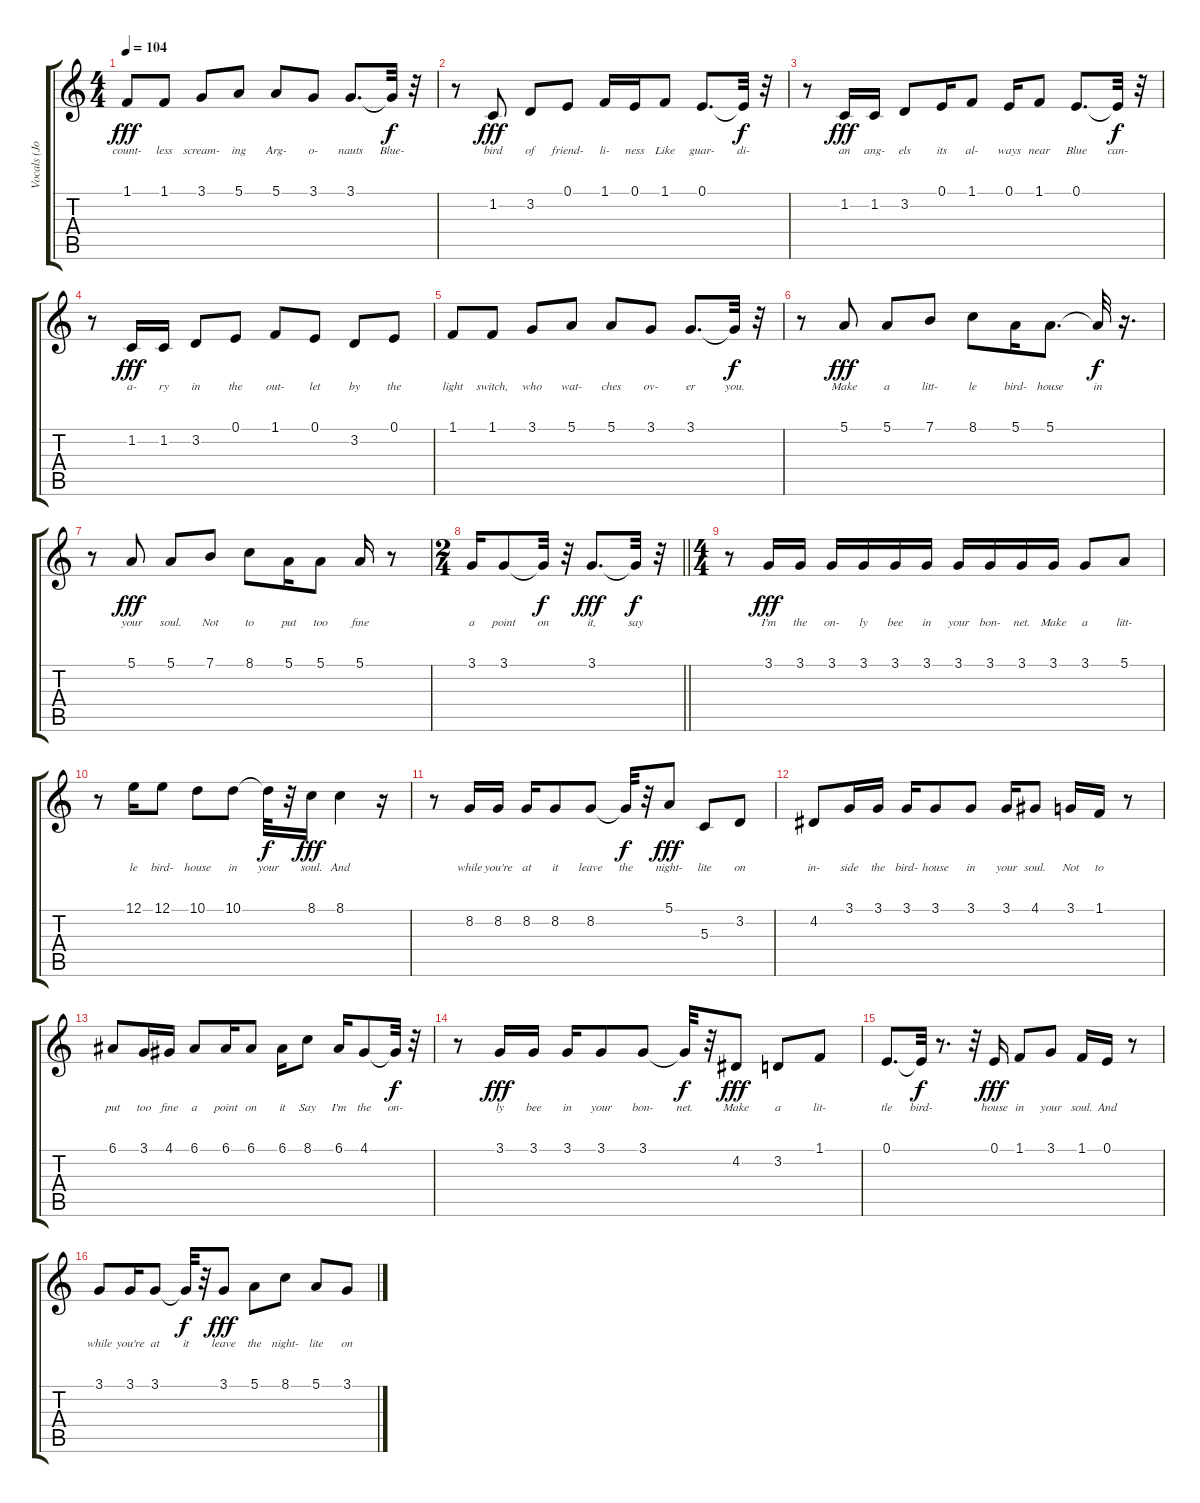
\track ("Vocals (John Linnell)" "Vocals (Jo") {instrument synthvoice}
\staff {score tabs}
\tuning (E4 B3 G3 D3 A2 E2) {hide}
\ts (4 4)
\tempo 104
\clef g2
\ks c
1.1.8{lyrics (0 "count-") lyrics (1 "") lyrics (2 "") lyrics (3 "") lyrics (4 "") dy fff} 1.1.8{lyrics (0 "less") lyrics (1 "") lyrics (2 "") lyrics (3 "") lyrics (4 "")} 3.1.8{lyrics (0 "scream-") lyrics (1 "") lyrics (2 "") lyrics (3 "") lyrics (4 "")} 5.1.8{lyrics (0 "ing") lyrics (1 "") lyrics (2 "") lyrics (3 "") lyrics (4 "")} 5.1.8{lyrics (0 "Arg-") lyrics (1 "") lyrics (2 "") lyrics (3 "") lyrics (4 "")} 3.1.8{lyrics (0 "o-") lyrics (1 "") lyrics (2 "") lyrics (3 "") lyrics (4 "")} 3.1.8{d lyrics (0 "nauts") lyrics (1 "") lyrics (2 "") lyrics (3 "") lyrics (4 "")} 3.1{t}.32{lyrics (0 "Blue-") lyrics (1 "") lyrics (2 "") lyrics (3 "") lyrics (4 "") dy f} r.32 |
r.8 1.2.8{lyrics (0 "bird") lyrics (1 "") lyrics (2 "") lyrics (3 "") lyrics (4 "") dy fff} 3.2.8{lyrics (0 "of") lyrics (1 "") lyrics (2 "") lyrics (3 "") lyrics (4 "")} 0.1.8{lyrics (0 "friend-") lyrics (1 "") lyrics (2 "") lyrics (3 "") lyrics (4 "")} 1.1.16{lyrics (0 "li-") lyrics (1 "") lyrics (2 "") lyrics (3 "") lyrics (4 "")} 0.1.16{lyrics (0 "ness") lyrics (1 "") lyrics (2 "") lyrics (3 "") lyrics (4 "")} 1.1.8{lyrics (0 "Like") lyrics (1 "") lyrics (2 "") lyrics (3 "") lyrics (4 "")} 0.1.8{d lyrics (0 "guar-") lyrics (1 "") lyrics (2 "") lyrics (3 "") lyrics (4 "")} 0.1{t}.32{lyrics (0 "di-") lyrics (1 "") lyrics (2 "") lyrics (3 "") lyrics (4 "") dy f} r.32 |
r.8 1.2.16{lyrics (0 "an") lyrics (1 "") lyrics (2 "") lyrics (3 "") lyrics (4 "") dy fff} 1.2.16{lyrics (0 "ang-") lyrics (1 "") lyrics (2 "") lyrics (3 "") lyrics (4 "")} 3.2.8{lyrics (0 "els") lyrics (1 "") lyrics (2 "") lyrics (3 "") lyrics (4 "")} 0.1.16{lyrics (0 "its") lyrics (1 "") lyrics (2 "") lyrics (3 "") lyrics (4 "")} 1.1.8{lyrics (0 "al-") lyrics (1 "") lyrics (2 "") lyrics (3 "") lyrics (4 "")} 0.1.16{lyrics (0 "ways") lyrics (1 "") lyrics (2 "") lyrics (3 "") lyrics (4 "")} 1.1.8{lyrics (0 "near") lyrics (1 "") lyrics (2 "") lyrics (3 "") lyrics (4 "")} 0.1.8{d lyrics (0 "Blue") lyrics (1 "") lyrics (2 "") lyrics (3 "") lyrics (4 "")} 0.1{t}.32{lyrics (0 "can-") lyrics (1 "") lyrics (2 "") lyrics (3 "") lyrics (4 "") dy f} r.32 |
r.8 1.2.16{lyrics (0 "a-") lyrics (1 "") lyrics (2 "") lyrics (3 "") lyrics (4 "") dy fff} 1.2.16{lyrics (0 "ry") lyrics (1 "") lyrics (2 "") lyrics (3 "") lyrics (4 "")} 3.2.8{lyrics (0 "in") lyrics (1 "") lyrics (2 "") lyrics (3 "") lyrics (4 "")} 0.1.8{lyrics (0 "the") lyrics (1 "") lyrics (2 "") lyrics (3 "") lyrics (4 "")} 1.1.8{lyrics (0 "out-") lyrics (1 "") lyrics (2 "") lyrics (3 "") lyrics (4 "")} 0.1.8{lyrics (0 "let") lyrics (1 "") lyrics (2 "") lyrics (3 "") lyrics (4 "")} 3.2.8{lyrics (0 "by") lyrics (1 "") lyrics (2 "") lyrics (3 "") lyrics (4 "")} 0.1.8{lyrics (0 "the") lyrics (1 "") lyrics (2 "") lyrics (3 "") lyrics (4 "")} |
1.1.8{lyrics (0 "light") lyrics (1 "") lyrics (2 "") lyrics (3 "") lyrics (4 "")} 1.1.8{lyrics (0 "switch,") lyrics (1 "") lyrics (2 "") lyrics (3 "") lyrics (4 "")} 3.1.8{lyrics (0 "who") lyrics (1 "") lyrics (2 "") lyrics (3 "") lyrics (4 "")} 5.1.8{lyrics (0 "wat-") lyrics (1 "") lyrics (2 "") lyrics (3 "") lyrics (4 "")} 5.1.8{lyrics (0 "ches") lyrics (1 "") lyrics (2 "") lyrics (3 "") lyrics (4 "")} 3.1.8{lyrics (0 "ov-") lyrics (1 "") lyrics (2 "") lyrics (3 "") lyrics (4 "")} 3.1.8{d lyrics (0 "er") lyrics (1 "") lyrics (2 "") lyrics (3 "") lyrics (4 "")} 3.1{t}.32{lyrics (0 "you.") lyrics (1 "") lyrics (2 "") lyrics (3 "") lyrics (4 "") dy f} r.32 |
r.8 5.1.8{lyrics (0 "Make") lyrics (1 "") lyrics (2 "") lyrics (3 "") lyrics (4 "") dy fff} 5.1.8{lyrics (0 "a") lyrics (1 "") lyrics (2 "") lyrics (3 "") lyrics (4 "")} 7.1.8{lyrics (0 "litt-") lyrics (1 "") lyrics (2 "") lyrics (3 "") lyrics (4 "")} 8.1.8{lyrics (0 "le") lyrics (1 "") lyrics (2 "") lyrics (3 "") lyrics (4 "")} 5.1.16{lyrics (0 "bird-") lyrics (1 "") lyrics (2 "") lyrics (3 "") lyrics (4 "")} 5.1.8{d lyrics (0 "house") lyrics (1 "") lyrics (2 "") lyrics (3 "") lyrics (4 "")} 5.1{t}.32{lyrics (0 "in") lyrics (1 "") lyrics (2 "") lyrics (3 "") lyrics (4 "") dy f} r.16{d} |
r.8 5.1.8{lyrics (0 "your") lyrics (1 "") lyrics (2 "") lyrics (3 "") lyrics (4 "") dy fff} 5.1.8{lyrics (0 "soul.") lyrics (1 "") lyrics (2 "") lyrics (3 "") lyrics (4 "")} 7.1.8{lyrics (0 "Not") lyrics (1 "") lyrics (2 "") lyrics (3 "") lyrics (4 "")} 8.1.8{lyrics (0 "to") lyrics (1 "") lyrics (2 "") lyrics (3 "") lyrics (4 "")} 5.1.16{lyrics (0 "put") lyrics (1 "") lyrics (2 "") lyrics (3 "") lyrics (4 "")} 5.1.8{lyrics (0 "too") lyrics (1 "") lyrics (2 "") lyrics (3 "") lyrics (4 "")} 5.1.16{lyrics (0 "fine") lyrics (1 "") lyrics (2 "") lyrics (3 "") lyrics (4 "")} r.8 |
\ts (2 4)
\barLineRight lightlight
3.1.16{lyrics (0 "a") lyrics (1 "") lyrics (2 "") lyrics (3 "") lyrics (4 "")} 3.1.8{lyrics (0 "point") lyrics (1 "") lyrics (2 "") lyrics (3 "") lyrics (4 "")} 3.1{t}.32{lyrics (0 "on") lyrics (1 "") lyrics (2 "") lyrics (3 "") lyrics (4 "") dy f} r.32 3.1.8{d lyrics (0 "it,") lyrics (1 "") lyrics (2 "") lyrics (3 "") lyrics (4 "") dy fff} 3.1{t}.32{lyrics (0 "say") lyrics (1 "") lyrics (2 "") lyrics (3 "") lyrics (4 "") dy f} r.32 |
\ts (4 4)
r.8 3.1.16{lyrics (0 "I'm") lyrics (1 "") lyrics (2 "") lyrics (3 "") lyrics (4 "") dy fff} 3.1.16{lyrics (0 "the") lyrics (1 "") lyrics (2 "") lyrics (3 "") lyrics (4 "")} 3.1.16{lyrics (0 "on-") lyrics (1 "") lyrics (2 "") lyrics (3 "") lyrics (4 "")} 3.1.16{lyrics (0 "ly") lyrics (1 "") lyrics (2 "") lyrics (3 "") lyrics (4 "")} 3.1.16{lyrics (0 "bee") lyrics (1 "") lyrics (2 "") lyrics (3 "") lyrics (4 "")} 3.1.16{lyrics (0 "in") lyrics (1 "") lyrics (2 "") lyrics (3 "") lyrics (4 "")} 3.1.16{lyrics (0 "your") lyrics (1 "") lyrics (2 "") lyrics (3 "") lyrics (4 "")} 3.1.16{lyrics (0 "bon-") lyrics (1 "") lyrics (2 "") lyrics (3 "") lyrics (4 "")} 3.1.16{lyrics (0 "net.") lyrics (1 "") lyrics (2 "") lyrics (3 "") lyrics (4 "")} 3.1.16{lyrics (0 "Make") lyrics (1 "") lyrics (2 "") lyrics (3 "") lyrics (4 "")} 3.1.8{lyrics (0 "a") lyrics (1 "") lyrics (2 "") lyrics (3 "") lyrics (4 "")} 5.1.8{lyrics (0 "litt-") lyrics (1 "") lyrics (2 "") lyrics (3 "") lyrics (4 "")} |
r.8 12.1.16{lyrics (0 "le") lyrics (1 "") lyrics (2 "") lyrics (3 "") lyrics (4 "")} 12.1.8{lyrics (0 "bird-") lyrics (1 "") lyrics (2 "") lyrics (3 "") lyrics (4 "")} 10.1.8{lyrics (0 "house") lyrics (1 "") lyrics (2 "") lyrics (3 "") lyrics (4 "")} 10.1.8{lyrics (0 "in") lyrics (1 "") lyrics (2 "") lyrics (3 "") lyrics (4 "")} 10.1{t}.32{lyrics (0 "your") lyrics (1 "") lyrics (2 "") lyrics (3 "") lyrics (4 "") dy f} r.32 8.1.16{lyrics (0 "soul.") lyrics (1 "") lyrics (2 "") lyrics (3 "") lyrics (4 "") dy fff} 8.1.4{lyrics (0 "And") lyrics (1 "") lyrics (2 "") lyrics (3 "") lyrics (4 "")} r.16 |
r.8 8.2.16{lyrics (0 "while") lyrics (1 "") lyrics (2 "") lyrics (3 "") lyrics (4 "")} 8.2.16{lyrics (0 "you're") lyrics (1 "") lyrics (2 "") lyrics (3 "") lyrics (4 "")} 8.2.16{lyrics (0 "at") lyrics (1 "") lyrics (2 "") lyrics (3 "") lyrics (4 "")} 8.2.8{lyrics (0 "it") lyrics (1 "") lyrics (2 "") lyrics (3 "") lyrics (4 "")} 8.2.8{lyrics (0 "leave") lyrics (1 "") lyrics (2 "") lyrics (3 "") lyrics (4 "")} 8.2{t}.32{lyrics (0 "the") lyrics (1 "") lyrics (2 "") lyrics (3 "") lyrics (4 "") dy f} r.32 5.1.8{lyrics (0 "night-") lyrics (1 "") lyrics (2 "") lyrics (3 "") lyrics (4 "") dy fff} 5.3.8{lyrics (0 "lite") lyrics (1 "") lyrics (2 "") lyrics (3 "") lyrics (4 "")} 3.2.8{lyrics (0 "on") lyrics (1 "") lyrics (2 "") lyrics (3 "") lyrics (4 "")} |
4.2.8{lyrics (0 "in-") lyrics (1 "") lyrics (2 "") lyrics (3 "") lyrics (4 "")} 3.1.16{lyrics (0 "side") lyrics (1 "") lyrics (2 "") lyrics (3 "") lyrics (4 "")} 3.1.16{lyrics (0 "the") lyrics (1 "") lyrics (2 "") lyrics (3 "") lyrics (4 "")} 3.1.16{lyrics (0 "bird-") lyrics (1 "") lyrics (2 "") lyrics (3 "") lyrics (4 "")} 3.1.8{lyrics (0 "house") lyrics (1 "") lyrics (2 "") lyrics (3 "") lyrics (4 "")} 3.1.8{lyrics (0 "in") lyrics (1 "") lyrics (2 "") lyrics (3 "") lyrics (4 "")} 3.1.16{lyrics (0 "your") lyrics (1 "") lyrics (2 "") lyrics (3 "") lyrics (4 "")} 4.1.8{lyrics (0 "soul.") lyrics (1 "") lyrics (2 "") lyrics (3 "") lyrics (4 "")} 3.1.16{lyrics (0 "Not") lyrics (1 "") lyrics (2 "") lyrics (3 "") lyrics (4 "")} 1.1.16{lyrics (0 "to") lyrics (1 "") lyrics (2 "") lyrics (3 "") lyrics (4 "")} r.8 |
6.1.8{lyrics (0 "put") lyrics (1 "") lyrics (2 "") lyrics (3 "") lyrics (4 "")} 3.1.16{lyrics (0 "too") lyrics (1 "") lyrics (2 "") lyrics (3 "") lyrics (4 "")} 4.1.16{lyrics (0 "fine") lyrics (1 "") lyrics (2 "") lyrics (3 "") lyrics (4 "")} 6.1.8{lyrics (0 "a") lyrics (1 "") lyrics (2 "") lyrics (3 "") lyrics (4 "")} 6.1.16{lyrics (0 "point") lyrics (1 "") lyrics (2 "") lyrics (3 "") lyrics (4 "")} 6.1.8{lyrics (0 "on") lyrics (1 "") lyrics (2 "") lyrics (3 "") lyrics (4 "")} 6.1.16{lyrics (0 "it") lyrics (1 "") lyrics (2 "") lyrics (3 "") lyrics (4 "")} 8.1.8{lyrics (0 "Say") lyrics (1 "") lyrics (2 "") lyrics (3 "") lyrics (4 "")} 6.1.16{lyrics (0 "I'm") lyrics (1 "") lyrics (2 "") lyrics (3 "") lyrics (4 "")} 4.1.8{lyrics (0 "the") lyrics (1 "") lyrics (2 "") lyrics (3 "") lyrics (4 "")} 4.1{t}.32{lyrics (0 "on-") lyrics (1 "") lyrics (2 "") lyrics (3 "") lyrics (4 "") dy f} r.32 |
r.8 3.1.16{lyrics (0 "ly") lyrics (1 "") lyrics (2 "") lyrics (3 "") lyrics (4 "") dy fff} 3.1.16{lyrics (0 "bee") lyrics (1 "") lyrics (2 "") lyrics (3 "") lyrics (4 "")} 3.1.16{lyrics (0 "in") lyrics (1 "") lyrics (2 "") lyrics (3 "") lyrics (4 "")} 3.1.8{lyrics (0 "your") lyrics (1 "") lyrics (2 "") lyrics (3 "") lyrics (4 "")} 3.1.8{lyrics (0 "bon-") lyrics (1 "") lyrics (2 "") lyrics (3 "") lyrics (4 "")} 3.1{t}.32{lyrics (0 "net.") lyrics (1 "") lyrics (2 "") lyrics (3 "") lyrics (4 "") dy f} r.32 4.2.8{lyrics (0 "Make") lyrics (1 "") lyrics (2 "") lyrics (3 "") lyrics (4 "") dy fff} 3.2.8{lyrics (0 "a") lyrics (1 "") lyrics (2 "") lyrics (3 "") lyrics (4 "")} 1.1.8{lyrics (0 "lit-") lyrics (1 "") lyrics (2 "") lyrics (3 "") lyrics (4 "")} |
0.1.8{d lyrics (0 "tle") lyrics (1 "") lyrics (2 "") lyrics (3 "") lyrics (4 "")} 0.1{t}.32{lyrics (0 "bird-") lyrics (1 "") lyrics (2 "") lyrics (3 "") lyrics (4 "") dy f} r.8{d} r.32 0.1.16{lyrics (0 "house") lyrics (1 "") lyrics (2 "") lyrics (3 "") lyrics (4 "") dy fff} 1.1.8{lyrics (0 "in") lyrics (1 "") lyrics (2 "") lyrics (3 "") lyrics (4 "")} 3.1.8{lyrics (0 "your") lyrics (1 "") lyrics (2 "") lyrics (3 "") lyrics (4 "")} 1.1.16{lyrics (0 "soul.") lyrics (1 "") lyrics (2 "") lyrics (3 "") lyrics (4 "")} 0.1.16{lyrics (0 "And") lyrics (1 "") lyrics (2 "") lyrics (3 "") lyrics (4 "")} r.8 |
3.1.8{lyrics (0 "while") lyrics (1 "") lyrics (2 "") lyrics (3 "") lyrics (4 "")} 3.1.16{lyrics (0 "you're") lyrics (1 "") lyrics (2 "") lyrics (3 "") lyrics (4 "")} 3.1.8{lyrics (0 "at") lyrics (1 "") lyrics (2 "") lyrics (3 "") lyrics (4 "")} 3.1{t}.32{lyrics (0 "it") lyrics (1 "") lyrics (2 "") lyrics (3 "") lyrics (4 "") dy f} r.32 3.1.8{lyrics (0 "leave") lyrics (1 "") lyrics (2 "") lyrics (3 "") lyrics (4 "") dy fff} 5.1.8{lyrics (0 "the") lyrics (1 "") lyrics (2 "") lyrics (3 "") lyrics (4 "")} 8.1.8{lyrics (0 "night-") lyrics (1 "") lyrics (2 "") lyrics (3 "") lyrics (4 "")} 5.1.8{lyrics (0 "lite") lyrics (1 "") lyrics (2 "") lyrics (3 "") lyrics (4 "")} 3.1.8{lyrics (0 "on") lyrics (1 "") lyrics (2 "") lyrics (3 "") lyrics (4 "")}
